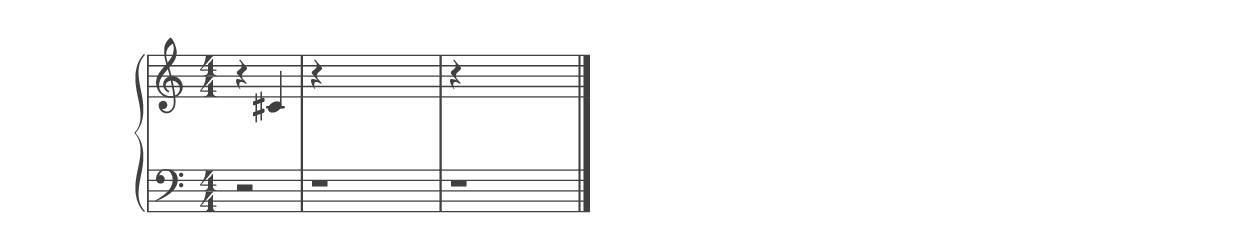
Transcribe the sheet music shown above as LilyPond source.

%% ----------------------------------------------------------------------------
%% Generated on: 2019 January 05
%% Note Name: C4#
%% Octave: 4
%% Clef: treble
%% Filename: 074-41-4-treble-C4#
%% ----------------------------------------------------------------------------

\version "2.19.82"

\include "../piano_note_colors.ly"

\header {
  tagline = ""
}

upper = {
  \clef treble
  \numericTimeSignature
  % treble note
  r4 cis'4
  % treble octave (hidden)
  r4 \hideNotes cis4 cis'4 cis''4
  % treble octave (hidden) repeat
  \unHideNotes
  r4 \hideNotes cis4 cis'4 cis''4
  \bar "|."
}

lower = {
  \clef bass
  \numericTimeSignature
  % bass note in color
  r2
  % bass octave (hidden)
  r1
  % bass octave (hidden) repeat
  \unHideNotes
  r1
}

\score {
  \new PianoStaff <<
    \context Score
    \applyContext #(override-color-for-all-grobs default-black)
    \time 4/4
    \partial 2
    \new Staff = upper { \upper }
    \new Staff = lower { \lower }
  >>
  \layout { }
  \midi { }
}